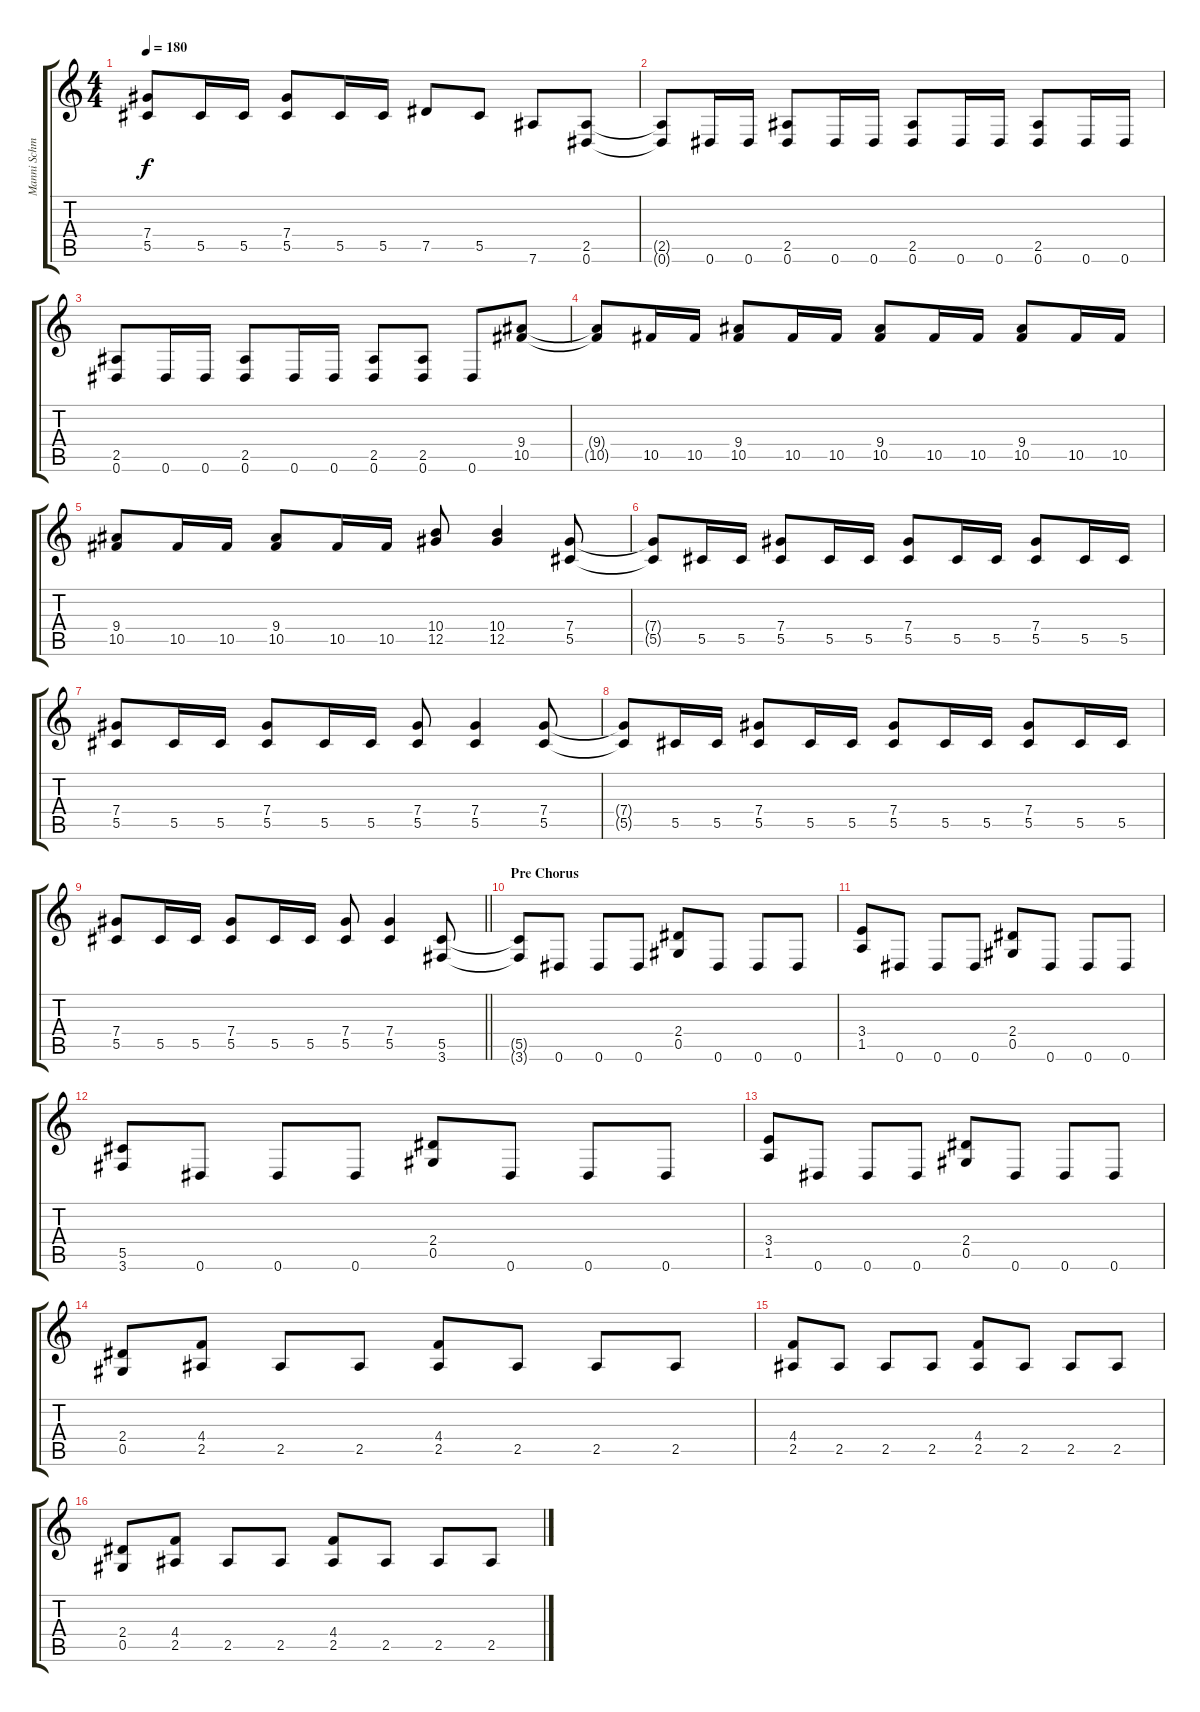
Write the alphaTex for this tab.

\track ("Manni Schmidt" "Manni Schm") {instrument distortionguitar}
\staff {score tabs}
\tuning (Eb4 Bb3 Gb3 Db3 Ab2 Eb2) {hide}
\ts (4 4)
\tempo 180
\clef g2
\ks c
(7.4 5.5).8{dy f} 5.5.16 5.5.16 (7.4 5.5).8 5.5.16 5.5.16 7.5.8 5.5.8 7.6.8 (2.5 0.6).8 |
(2.5{t} 0.6{t}).8 0.6.16 0.6.16 (2.5 0.6).8 0.6.16 0.6.16 (2.5 0.6).8 0.6.16 0.6.16 (2.5 0.6).8 0.6.16 0.6.16 |
(2.5 0.6).8 0.6.16 0.6.16 (2.5 0.6).8 0.6.16 0.6.16 (2.5 0.6).8 (2.5 0.6).8 0.6.8 (9.4 10.5).8 |
(9.4{t} 10.5{t}).8 10.5.16 10.5.16 (9.4 10.5).8 10.5.16 10.5.16 (9.4 10.5).8 10.5.16 10.5.16 (9.4 10.5).8 10.5.16 10.5.16 |
(9.4 10.5).8 10.5.16 10.5.16 (9.4 10.5).8 10.5.16 10.5.16 (10.4 12.5).8 (10.4 12.5).4 (7.4 5.5).8 |
(7.4{t} 5.5{t}).8 5.5.16 5.5.16 (7.4 5.5).8 5.5.16 5.5.16 (7.4 5.5).8 5.5.16 5.5.16 (7.4 5.5).8 5.5.16 5.5.16 |
(7.4 5.5).8 5.5.16 5.5.16 (7.4 5.5).8 5.5.16 5.5.16 (7.4 5.5).8 (7.4 5.5).4 (7.4 5.5).8 |
(7.4{t} 5.5{t}).8 5.5.16 5.5.16 (7.4 5.5).8 5.5.16 5.5.16 (7.4 5.5).8 5.5.16 5.5.16 (7.4 5.5).8 5.5.16 5.5.16 |
\barLineRight lightlight
(7.4 5.5).8 5.5.16 5.5.16 (7.4 5.5).8 5.5.16 5.5.16 (7.4 5.5).8 (7.4 5.5).4 (5.5 3.6).8 |
\section ("" "Pre Chorus")
(5.5{t} 3.6{t}).8 0.6.8 0.6.8 0.6.8 (2.4 0.5).8 0.6.8 0.6.8 0.6.8 |
(3.4 1.5).8 0.6.8 0.6.8 0.6.8 (2.4 0.5).8 0.6.8 0.6.8 0.6.8 |
(5.5 3.6).8 0.6.8 0.6.8 0.6.8 (2.4 0.5).8 0.6.8 0.6.8 0.6.8 |
(3.4 1.5).8 0.6.8 0.6.8 0.6.8 (2.4 0.5).8 0.6.8 0.6.8 0.6.8 |
(2.4 0.5).8 (4.4 2.5).8 2.5.8 2.5.8 (4.4 2.5).8 2.5.8 2.5.8 2.5.8 |
(4.4 2.5).8 2.5.8 2.5.8 2.5.8 (4.4 2.5).8 2.5.8 2.5.8 2.5.8 |
(2.4 0.5).8 (4.4 2.5).8 2.5.8 2.5.8 (4.4 2.5).8 2.5.8 2.5.8 2.5.8
